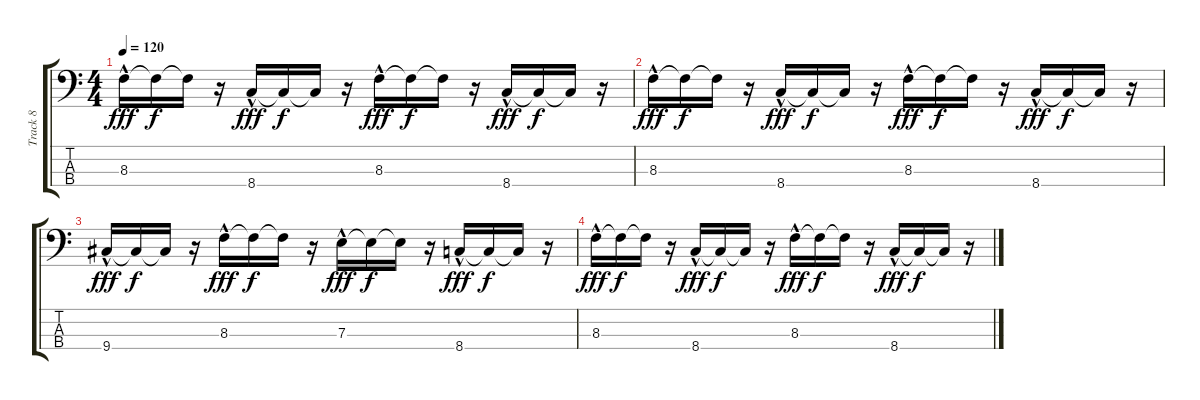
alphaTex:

\track ("Track 8" "Track 8") {instrument slapbass1}
\staff {score tabs}
\tuning (G2 D2 A1 E1) {hide}
\ts (4 4)
\tempo 120
\clef f4
\ks c
8.3{hac}.16{dy fff} 8.3{t}.16{dy f} 8.3{t}.16 r.16 8.4{hac}.16{dy fff} 8.4{t}.16{dy f} 8.4{t}.16 r.16 8.3{hac}.16{dy fff} 8.3{t}.16{dy f} 8.3{t}.16 r.16 8.4{hac}.16{dy fff} 8.4{t}.16{dy f} 8.4{t}.16 r.16 |
8.3{hac}.16{dy fff} 8.3{t}.16{dy f} 8.3{t}.16 r.16 8.4{hac}.16{dy fff} 8.4{t}.16{dy f} 8.4{t}.16 r.16 8.3{hac}.16{dy fff} 8.3{t}.16{dy f} 8.3{t}.16 r.16 8.4{hac}.16{dy fff} 8.4{t}.16{dy f} 8.4{t}.16 r.16 |
9.4{hac}.16{dy fff} 9.4{t}.16{dy f} 9.4{t}.16 r.16 8.3{hac}.16{dy fff} 8.3{t}.16{dy f} 8.3{t}.16 r.16 7.3{hac}.16{dy fff} 7.3{t}.16{dy f} 7.3{t}.16 r.16 8.4{hac}.16{dy fff} 8.4{t}.16{dy f} 8.4{t}.16 r.16 |
8.3{hac}.16{dy fff} 8.3{t}.16{dy f} 8.3{t}.16 r.16 8.4{hac}.16{dy fff} 8.4{t}.16{dy f} 8.4{t}.16 r.16 8.3{hac}.16{dy fff} 8.3{t}.16{dy f} 8.3{t}.16 r.16 8.4{hac}.16{dy fff} 8.4{t}.16{dy f} 8.4{t}.16 r.16
